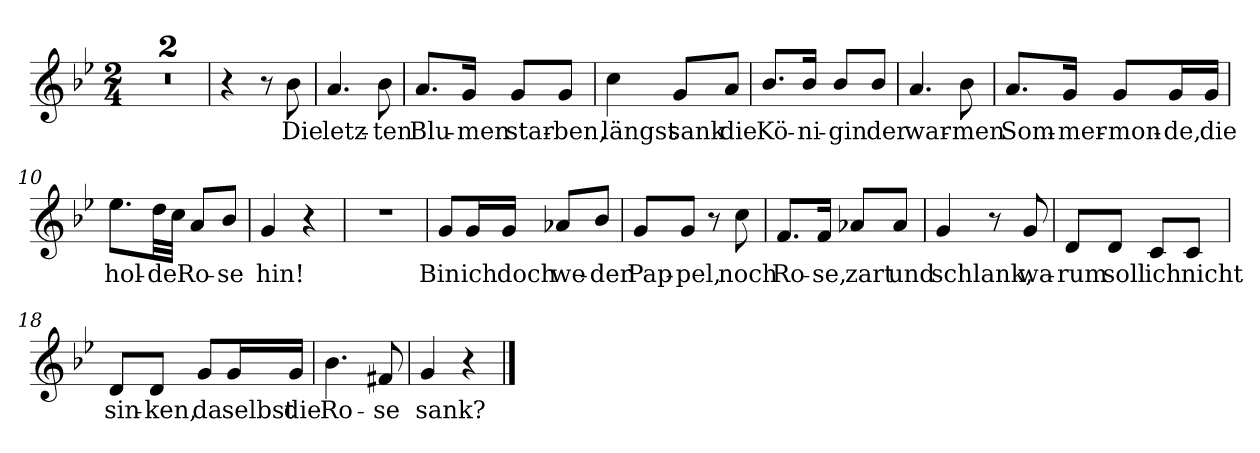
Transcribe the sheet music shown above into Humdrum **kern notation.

**kern	**text
*part1	*part1
*staff1	*staff1
*clefG2	*
*k[b-e-]	*
*M2/4	*
=1	=1
2r	.
=2	=2
2r	.
=3	=3
4r	.
8r	.
!	!LO:LY:b
8b-\	Die
=4	=4
!	!LO:LY:b
4.a/	letz-
!	!LO:LY:b
8b-\	-ten
=5	=5
!	!LO:LY:b
8.a/L	Blu-
!	!LO:LY:b
16g/Jk	-men
!	!LO:LY:b
8g/L	star-
!	!LO:LY:b
8g/J	-ben,
=6	=6
!	!LO:LY:b
4cc\	längst
!	!LO:LY:b
8g/L	sank
!	!LO:LY:b
8a/J	die
=7	=7
!	!LO:LY:b
8.b-/L	Kö-
!	!LO:LY:b
16b-/Jk	-ni-
!	!LO:LY:b
8b-/L	-gin
!	!LO:LY:b
8b-/J	der
=8	=8
!	!LO:LY:b
4.a/	war-
!	!LO:LY:b
8b-\	-men
=9	=9
!	!LO:LY:b
8.a/L	Som-
!	!LO:LY:b
16g/Jk	-mer-
!	!LO:LY:b
8g/L	-mon-
!	!LO:LY:b
16g/L	-de,
!	!LO:LY:b
16g/JJ	die
!!LO:LB:g=z
=10	=10
!	!LO:LY:b
8.ee-\L	hol-
!	!LO:LY:b
32dd\LL	-de
32cc\JJJ	.
!	!LO:LY:b
8a/L	Ro-
!	!LO:LY:b
8b-/J	-se
=11	=11
!	!LO:LY:b
4g/	hin!
4r	.
=12	=12
2r	.
=13	=13
!	!LO:LY:b
8g/L	Bin
!	!LO:LY:b
16g/L	ich
!	!LO:LY:b
16g/JJ	doch
!	!LO:LY:b
8a-X/L	we-
!	!LO:LY:b
8b-/J	-der
=14	=14
!	!LO:LY:b
8g/L	Pap-
!	!LO:LY:b
8g/J	-pel,
8r	.
!	!LO:LY:b
8cc\	noch
=15	=15
!	!LO:LY:b
8.f/L	Ro-
!	!LO:LY:b
16f/Jk	-se,
!	!LO:LY:b
8a-X/L	zart
!	!LO:LY:b
8a-/J	und
=16	=16
!	!LO:LY:b
4g/	schlank,
8r	.
!	!LO:LY:b
8g/	wa-
=17	=17
!	!LO:LY:b
8d/L	-rum
!	!LO:LY:b
8d/J	soll
!	!LO:LY:b
8c/L	ich
!	!LO:LY:b
8c/J	nicht
!!LO:LB:g=z
=18	=18
!	!LO:LY:b
8d/L	sin-
!	!LO:LY:b
8d/J	-ken,
!	!LO:LY:b
8g/L	da
!	!LO:LY:b
16g/L	selbst
!	!LO:LY:b
16g/JJ	die
=19	=19
!	!LO:LY:b
4.b-\	Ro-
!	!LO:LY:b
8f#X/	-se
=20	=20
!	!LO:LY:b
4g/	sank?
4r	.
==	==
*-	*-
